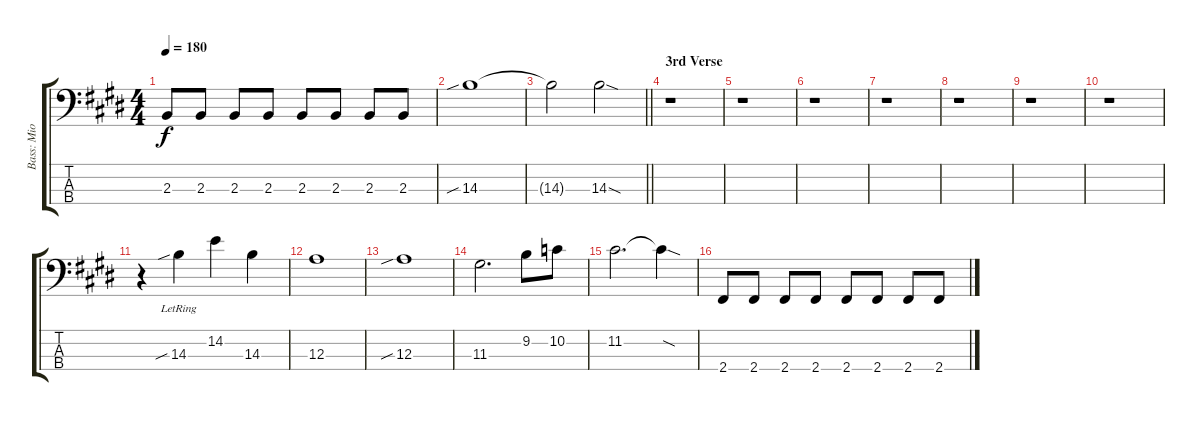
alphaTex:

\track ("Bass: Mio Akiyama" "Bass: Mio ") {instrument electricbassfinger}
\staff {score tabs}
\tuning (G2 D2 A1 E1) {hide}
\ts (4 4)
\tempo 180
\clef f4
\ks e
2.3.8{dy f} 2.3.8 2.3.8 2.3.8 2.3.8 2.3.8 2.3.8 2.3.8 |
14.3{sib}.1 |
\barLineRight lightlight
14.3{t}.2 14.3{sod}.2 |
\section ("" "3rd Verse")
r.1 |
r.1 |
r.1 |
r.1 |
r.1 |
r.1 |
r.1 |
r.4 14.3{sib lr}.4 14.2.4 14.3.4 |
12.3.1 |
12.3{sib}.1 |
11.3.2{d} 9.2.8 10.2.8 |
11.2.2{d} 11.2{sod t}.4 |
2.4.8 2.4.8 2.4.8 2.4.8 2.4.8 2.4.8 2.4.8 2.4.8
